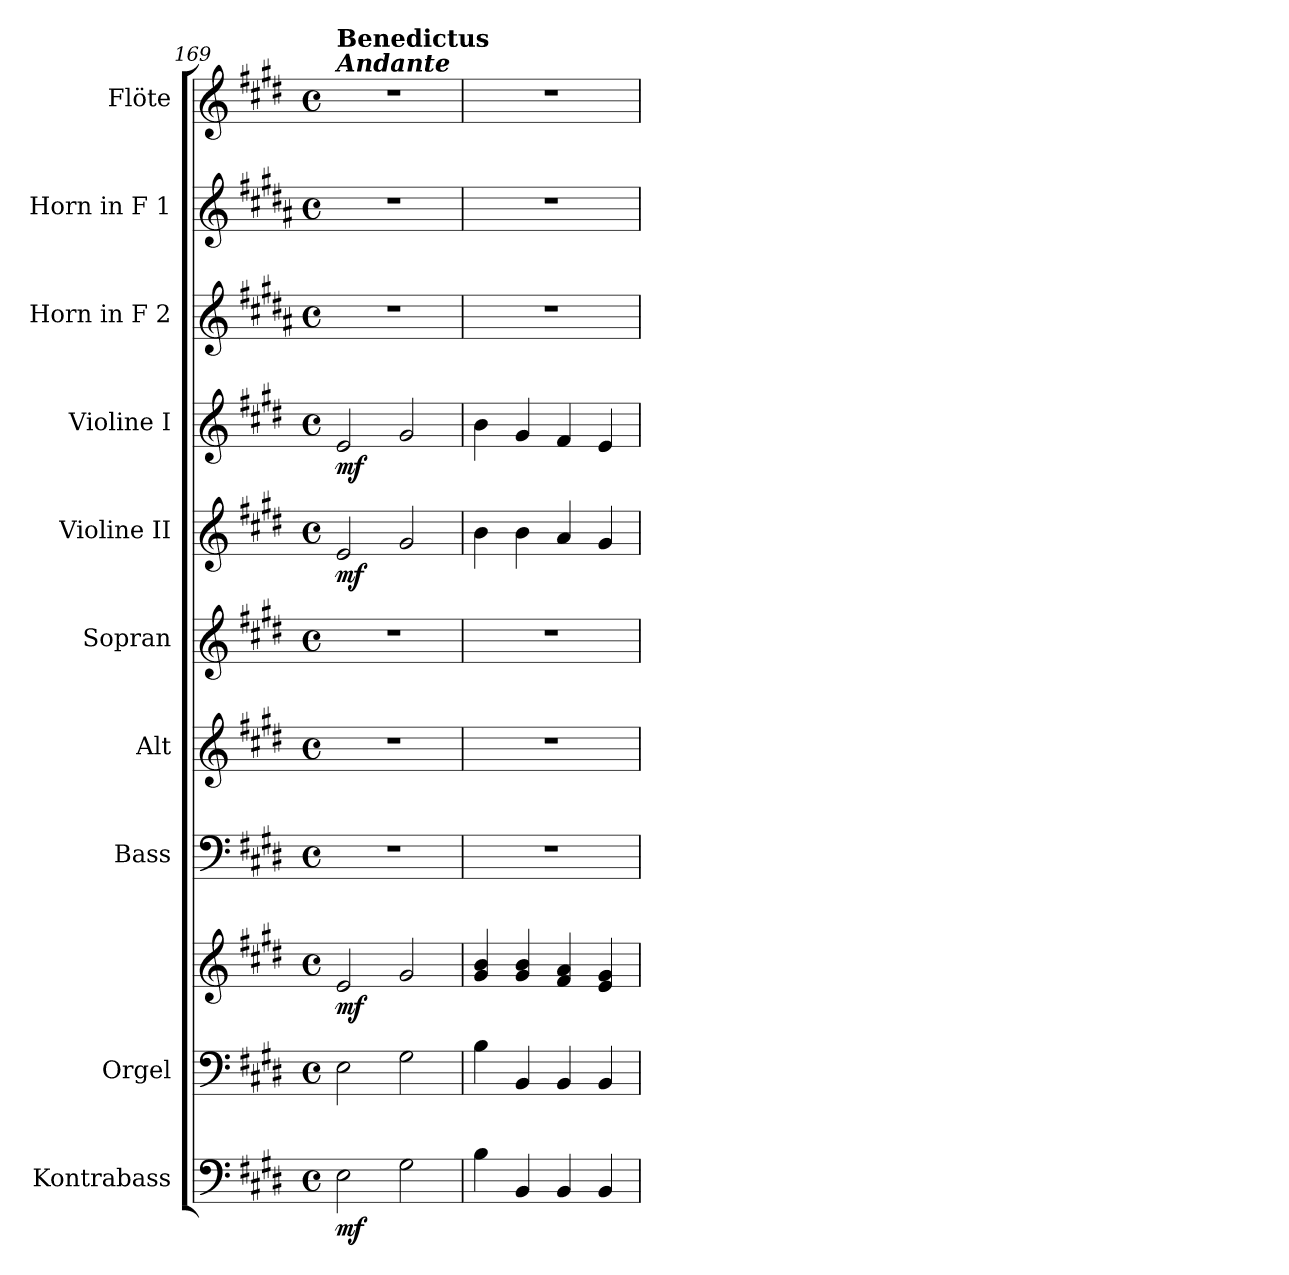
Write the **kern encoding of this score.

**kern	**dynam	**kern	**kern	**dynam	**kern	**kern	**kern	**kern	**dynam	**kern	**dynam	**kern	**kern	**kern
*part10	*part10	*part9	*part9	*part9	*part8	*part7	*part6	*part5	*part5	*part4	*part4	*part3	*part2	*part1
*staff11	*staff11	*staff10	*staff9	*staff9/10	*staff8	*staff7	*staff6	*staff5	*staff5	*staff4	*staff4	*staff3	*staff2	*staff1
*I"Kontrabass	*	*I"Orgel	*	*	*I"Bass	*I"Alt	*I"Sopran	*I"Violine II	*	*I"Violine I	*	*I"Horn in F 2	*I"Horn in F 1	*I"Flöte
*I'Kb.	*	*I'Org.	*	*	*I'B.	*I'A.	*I'S.	*I'Vl. II	*	*I'Vl. I	*	*	*	*I'Fl.
!!LO:PB:g=z
*clefF4	*	*clefF4	*clefG2	*	*clefF4	*clefG2	*clefG2	*clefG2	*	*clefG2	*	*clefG2	*clefG2	*clefG2
*ITrd7c12	*	*	*	*	*	*	*	*	*	*	*	*ITrd4c7	*ITrd4c7	*
*k[f#c#g#d#]	*	*k[f#c#g#d#]	*k[f#c#g#d#]	*	*k[f#c#g#d#]	*k[f#c#g#d#]	*k[f#c#g#d#]	*k[f#c#g#d#]	*	*k[f#c#g#d#]	*	*k[f#c#g#d#]	*k[f#c#g#d#]	*k[f#c#g#d#]
*E:	*	*E:	*E:	*	*E:	*E:	*E:	*E:	*	*E:	*	*E:	*E:	*E:
*M4/4	*	*M4/4	*M4/4	*	*M4/4	*M4/4	*M4/4	*M4/4	*	*M4/4	*	*M4/4	*M4/4	*M4/4
*met(c)	*	*met(c)	*met(c)	*	*met(c)	*met(c)	*met(c)	*met(c)	*	*met(c)	*	*met(c)	*met(c)	*met(c)
=169	=169	=169	=169	=169	=169	=169	=169	=169	=169	=169	=169	=169	=169	=169
!	!	!	!	!	!	!	!	!	!	!	!	!	!	!LO:TX:a:Bi:t=Andante
!	!	!	!	!	!	!	!	!	!	!	!	!	!	!LO:TX:a:B:t=Benedictus
!	!LO:DY:b	!	!	!LO:DY:b	!	!	!	!	!LO:DY:b	!	!LO:DY:b	!	!	!
2EE\	mf	2E\	2e/	mf	1r	1r	1r	2e/	mf	2e/	mf	1r	1r	1r
2GG#\	.	2G#\	2g#/	.	.	.	.	2g#/	.	2g#/	.	.	.	.
=170	=170	=170	=170	=170	=170	=170	=170	=170	=170	=170	=170	=170	=170	=170
4BB\	.	4B\	4g#/ 4b/	.	1r	1r	1r	4b\	.	4b\	.	1r	1r	1r
4BBB/	.	4BB/	4g#/ 4b/	.	.	.	.	4b\	.	4g#/	.	.	.	.
4BBB/	.	4BB/	4f#/ 4a/	.	.	.	.	4a/	.	4f#/	.	.	.	.
4BBB/	.	4BB/	4e/ 4g#/	.	.	.	.	4g#/	.	4e/	.	.	.	.
=	=	=	=	=	=	=	=	=	=	=	=	=	=	=
*-	*-	*-	*-	*-	*-	*-	*-	*-	*-	*-	*-	*-	*-	*-
